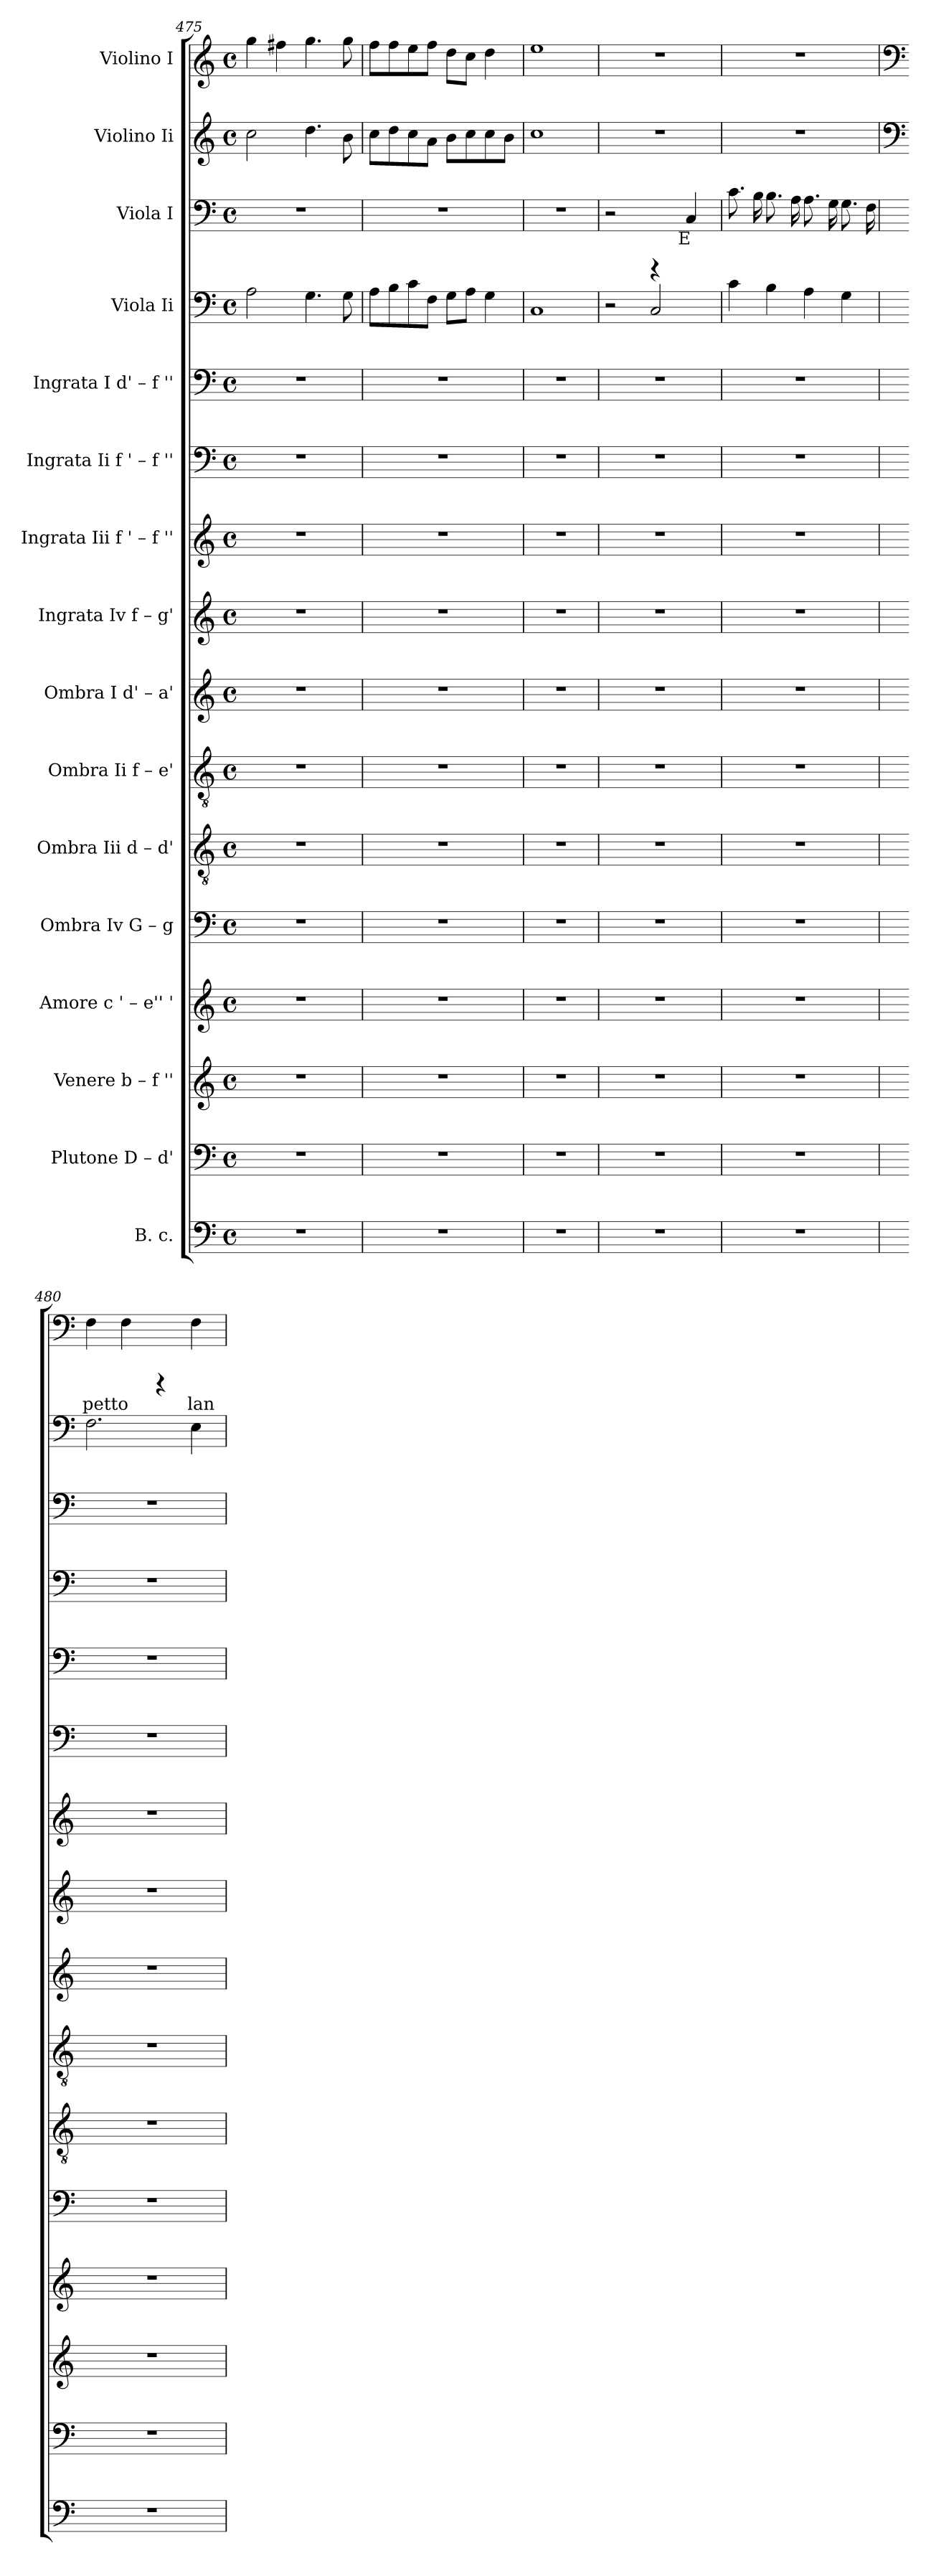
**kern	**kern	**kern	**kern	**kern	**kern	**kern	**kern	**kern	**kern	**kern	**kern	**kern	**kern	**kern	**kern	**text
*part16	*part15	*part14	*part13	*part12	*part11	*part10	*part9	*part8	*part7	*part6	*part5	*part4	*part3	*part2	*part1	*part1
*staff16	*staff15	*staff14	*staff13	*staff12	*staff11	*staff10	*staff9	*staff8	*staff7	*staff6	*staff5	*staff4	*staff3	*staff2	*staff1	*staff1
*I"B. c.	*I"Plutone  D – d'	*I"Venere  b – f ''	*I"Amore  c ' – e''  '	*I"Ombra Iv  G – g	*I"Ombra Iii  d – d'	*I"Ombra Ii  f – e'	*I"Ombra I  d' – a'	*I"Ingrata Iv  f – g'	*I"Ingrata Iii  f ' – f ''	*I"Ingrata Ii  f ' – f ''	*I"Ingrata I  d' – f ''	*I"Viola Ii	*I"Viola I	*I"Violino Ii	*I"Violino I	*
*clefF4	*clefF4	*clefG2	*clefG2	*clefF4	*clefGv2	*clefGv2	*clefG2	*clefG2	*clefG2	*clefF4	*clefF4	*clefF4	*clefF4	*clefG2	*clefG2	*
*k[]	*k[]	*k[]	*k[]	*k[]	*k[]	*k[]	*k[]	*k[]	*k[]	*k[]	*k[]	*k[]	*k[]	*k[]	*k[]	*
*C:	*C:	*C:	*C:	*C:	*C:	*C:	*C:	*C:	*C:	*C:	*C:	*C:	*C:	*C:	*C:	*
*M4/4	*M4/4	*M4/4	*M4/4	*M4/4	*M4/4	*M4/4	*M4/4	*M4/4	*M4/4	*M4/4	*M4/4	*M4/4	*M4/4	*M4/4	*M4/4	*
*met(c)	*met(c)	*met(c)	*met(c)	*met(c)	*met(c)	*met(c)	*met(c)	*met(c)	*met(c)	*met(c)	*met(c)	*met(c)	*met(c)	*met(c)	*met(c)	*
=475	=475	=475	=475	=475	=475	=475	=475	=475	=475	=475	=475	=475	=475	=475	=475	=475
!	!	!	!	!	!	!	!	!	!	!	!	!	!	!	!	!LO:LY:b:cj
1r	1r	1r	1r	1r	1r	1r	1r	1r	1r	1r	1r	2A\	1r	2cc\	4gg\	.
!	!	!	!	!	!	!	!	!	!	!	!	!	!	!	!	!LO:LY:b:cj
.	.	.	.	.	.	.	.	.	.	.	.	.	.	.	4ff#X\	.
!	!	!	!	!	!	!	!	!	!	!	!	!	!	!	!	!LO:LY:b:cj
.	.	.	.	.	.	.	.	.	.	.	.	4.G\	.	4.dd\	4.gg\	.
!	!	!	!	!	!	!	!	!	!	!	!	!	!	!	!	!LO:LY:b:cj
.	.	.	.	.	.	.	.	.	.	.	.	8G\	.	8b\	8gg\	.
=476	=476	=476	=476	=476	=476	=476	=476	=476	=476	=476	=476	=476	=476	=476	=476	=476
!	!	!	!	!	!	!	!	!	!	!	!	!	!	!	!	!LO:LY:b:cj
1r	1r	1r	1r	1r	1r	1r	1r	1r	1r	1r	1r	8A\L	1r	8cc\L	8ff\L	.
!	!	!	!	!	!	!	!	!	!	!	!	!	!	!	!	!LO:LY:b:cj
.	.	.	.	.	.	.	.	.	.	.	.	8B\	.	8dd\	8ff\	.
!	!	!	!	!	!	!	!	!	!	!	!	!	!	!	!	!LO:LY:b:cj
.	.	.	.	.	.	.	.	.	.	.	.	8c\	.	8cc\	8ee\	.
!	!	!	!	!	!	!	!	!	!	!	!	!	!	!	!	!LO:LY:b:cj
.	.	.	.	.	.	.	.	.	.	.	.	8F\J	.	8a\J	8ff\J	.
!	!	!	!	!	!	!	!	!	!	!	!	!	!	!	!	!LO:LY:b:cj
.	.	.	.	.	.	.	.	.	.	.	.	8G\L	.	8b\L	8dd\L	.
!	!	!	!	!	!	!	!	!	!	!	!	!	!	!	!	!LO:LY:b:cj
.	.	.	.	.	.	.	.	.	.	.	.	8A\J	.	8cc\	8cc\J	.
!	!	!	!	!	!	!	!	!	!	!	!	!	!	!	!	!LO:LY:b:cj
.	.	.	.	.	.	.	.	.	.	.	.	4G\	.	8cc\	4dd\	.
.	.	.	.	.	.	.	.	.	.	.	.	.	.	8b\J	.	.
=477	=477	=477	=477	=477	=477	=477	=477	=477	=477	=477	=477	=477	=477	=477	=477	=477
!	!	!	!	!	!	!	!	!	!	!	!	!	!	!	!	!LO:LY:b:cj
1r	1r	1r	1r	1r	1r	1r	1r	1r	1r	1r	1r	1C	1r	1cc	1ee	.
=478	=478	=478	=478	=478	=478	=478	=478	=478	=478	=478	=478	=478	=478	=478	=478	=478
*	*	*	*	*	*	*	*	*	*	*	*	*	*^	*	*	*
1r	1r	1r	1r	1r	1r	1r	1r	1r	1r	1r	1r	2r	2r	2ryy	1r	1r	.
.	.	.	.	.	.	.	.	.	.	.	.	2C/	4rCCC	8..ryy	.	.	.
!	!	!	!	!	!	!	!	!	!	!	!	!	!	!LO:TX:b:t=E	!	!	!
.	.	.	.	.	.	.	.	.	.	.	.	.	.	4ryy	.	.	.
.	.	.	.	.	.	.	.	.	.	.	.	.	4C/	.	.	.	.
.	.	.	.	.	.	.	.	.	.	.	.	.	.	32ryy	.	.	.
=479	=479	=479	=479	=479	=479	=479	=479	=479	=479	=479	=479	=479	=479	=479	=479	=479	=479
!	!	!	!	!	!	!	!	!	!	!	!	!	!LO:TX:b:t=quandopurdavostrorainel	!	!	!	!
*	*	*	*	*	*	*	*	*	*	*	*	*	*v	*v	*	*	*
1r	1r	1r	1r	1r	1r	1r	1r	1r	1r	1r	1r	4c\	8.c\	1r	1r	.
.	.	.	.	.	.	.	.	.	.	.	.	.	16B\	.	.	.
.	.	.	.	.	.	.	.	.	.	.	.	4B\	8.B\	.	.	.
.	.	.	.	.	.	.	.	.	.	.	.	.	16A\	.	.	.
.	.	.	.	.	.	.	.	.	.	.	.	4A\	8.A\	.	.	.
.	.	.	.	.	.	.	.	.	.	.	.	.	16G\	.	.	.
.	.	.	.	.	.	.	.	.	.	.	.	4G\	8.G\	.	.	.
.	.	.	.	.	.	.	.	.	.	.	.	.	16F\	.	.	.
!!LO:LB:g=z
=480	=480	=480	=480	=480	=480	=480	=480	=480	=480	=480	=480	=480	=480	=480	=480	=480
*	*	*	*	*	*	*	*	*	*	*	*	*	*	*clefF4	*clefF4	*
!	!	!	!	!	!	!	!	!	!	!	!	!	!	!	!	!LO:LY:b:cj
1r	1r	1r	1r	1r	1r	1r	1r	1r	1r	1r	1r	1r	1r	2.F\	4F\	petto
!	!	!	!	!	!	!	!	!	!	!	!	!	!	!	!	!LO:LY:b:cj
.	.	.	.	.	.	.	.	.	.	.	.	.	.	.	4F\	.
.	.	.	.	.	.	.	.	.	.	.	.	.	.	.	4rCCC	.
!	!	!	!	!	!	!	!	!	!	!	!	!	!	!	!	!LO:LY:b:cj
.	.	.	.	.	.	.	.	.	.	.	.	.	.	4E\	4F\	lan-
=	=	=	=	=	=	=	=	=	=	=	=	=	=	=	=	=
*-	*-	*-	*-	*-	*-	*-	*-	*-	*-	*-	*-	*-	*-	*-	*-	*-
